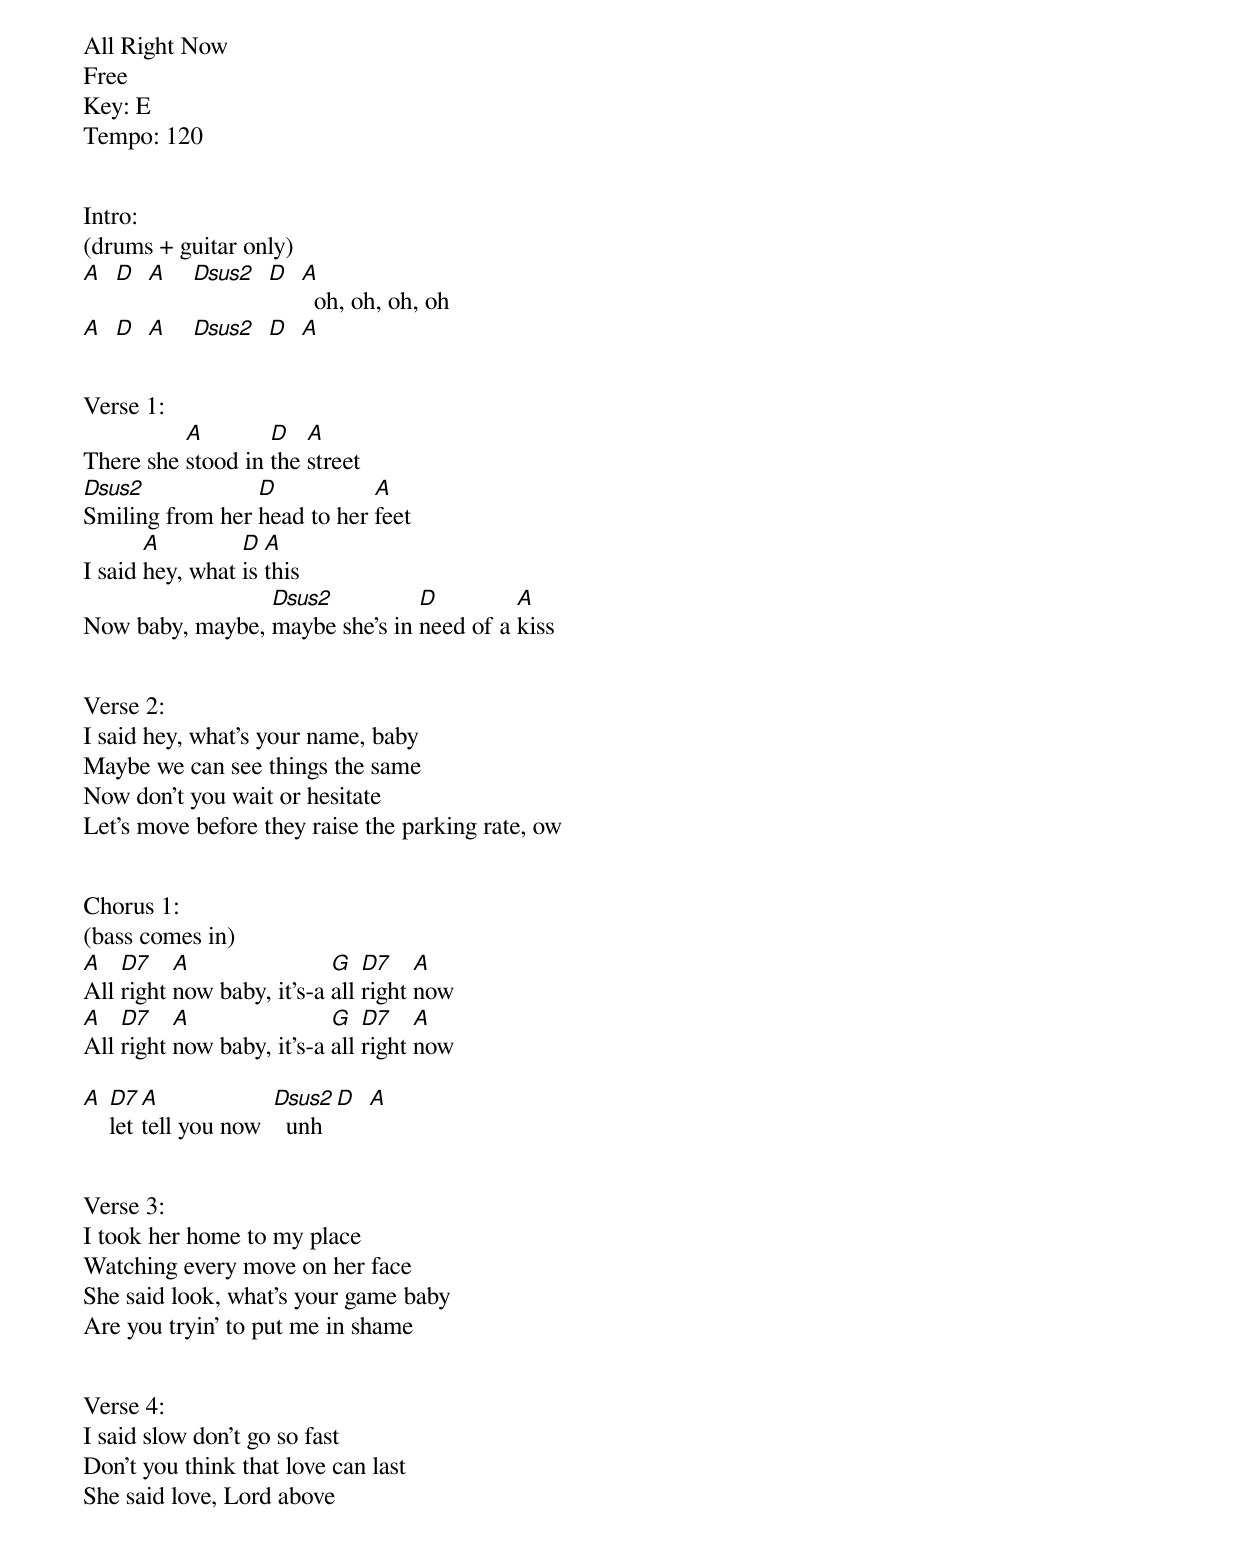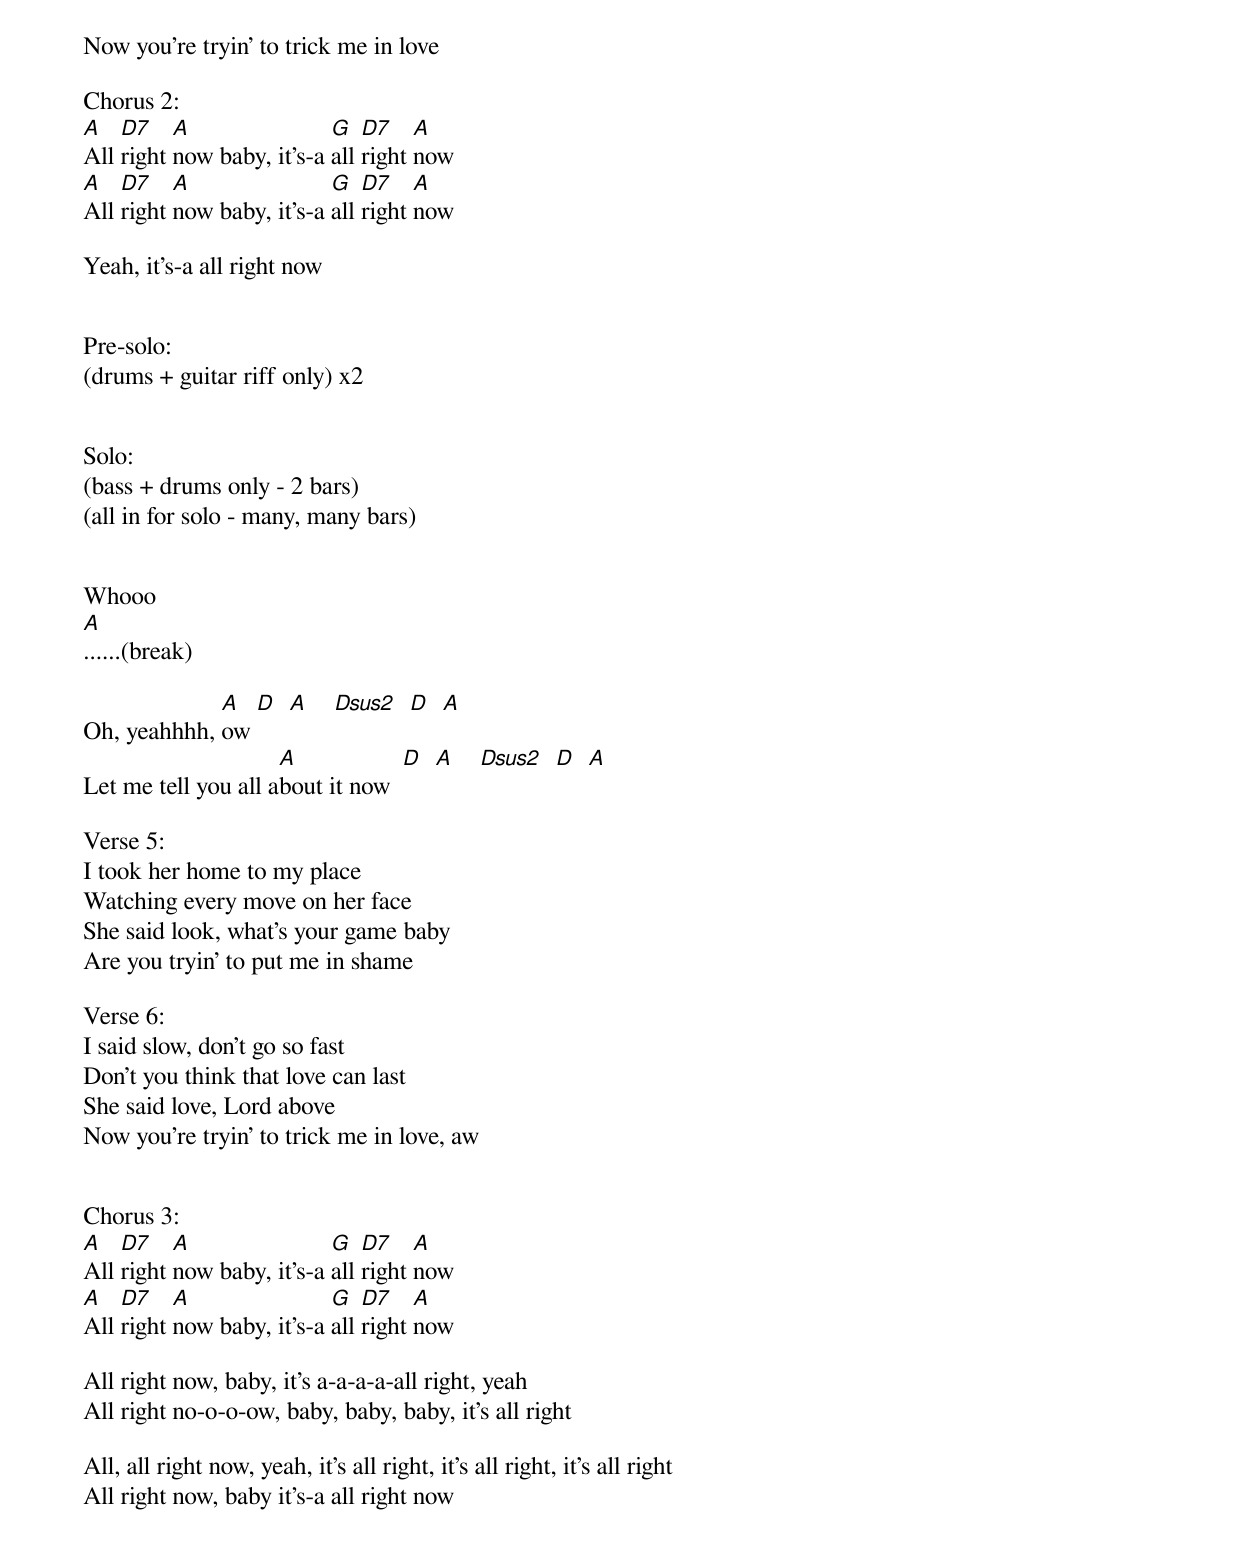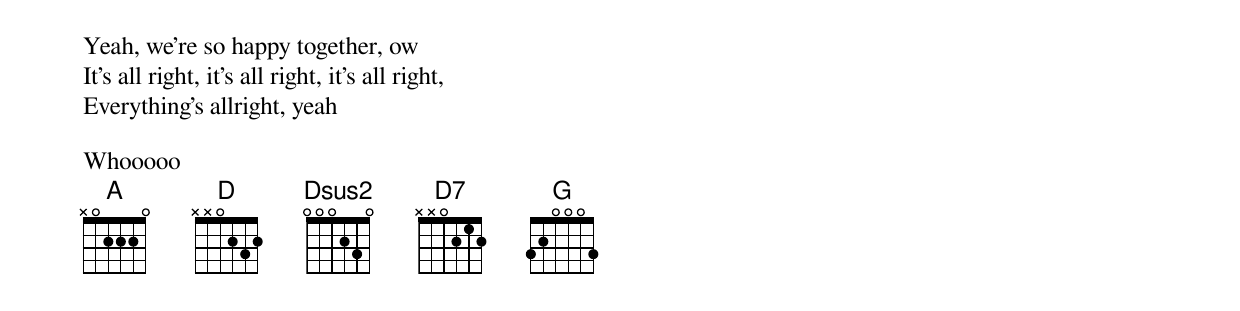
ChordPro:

All Right Now
Free
Key: E
Tempo: 120


Intro:
(drums + guitar only)
[A]  [D]  [A]    [Dsus2]  [D]  [A]  oh, oh, oh, oh
[A]  [D]  [A]    [Dsus2]  [D]  [A]


Verse 1:
There she [A]stood in [D]the [A]street
[Dsus2]Smiling from her [D]head to her [A]feet
I said [A]hey, what [D]is [A]this
Now baby, maybe, [Dsus2]maybe she's in [D]need of a [A]kiss


Verse 2:
I said hey, what's your name, baby
Maybe we can see things the same
Now don't you wait or hesitate
Let's move before they raise the parking rate, ow


Chorus 1:
(bass comes in)
[A]All [D7]right [A]now baby, it's-a [G]all [D7]right [A]now
[A]All [D7]right [A]now baby, it's-a [G]all [D7]right [A]now

[A] [D7]let [A]tell you now  [Dsus2]  unh[D]  [A]


Verse 3:
I took her home to my place
Watching every move on her face
She said look, what's your game baby
Are you tryin' to put me in shame


Verse 4:
I said slow don't go so fast
Don't you think that love can last
She said love, Lord above
Now you're tryin' to trick me in love

Chorus 2:
[A]All [D7]right [A]now baby, it's-a [G]all [D7]right [A]now
[A]All [D7]right [A]now baby, it's-a [G]all [D7]right [A]now

Yeah, it's-a all right now


Pre-solo:
(drums + guitar riff only) x2


Solo:
(bass + drums only - 2 bars)
(all in for solo - many, many bars)


Whooo
[A]......(break)

Oh, yeahhhh, [A]ow [D]  [A]    [Dsus2]  [D]  [A]
Let me tell you all a[A]bout it now  [D]  [A]    [Dsus2]  [D]  [A]

Verse 5:
I took her home to my place
Watching every move on her face
She said look, what's your game baby
Are you tryin' to put me in shame

Verse 6:
I said slow, don't go so fast
Don't you think that love can last
She said love, Lord above
Now you're tryin' to trick me in love, aw


Chorus 3:
[A]All [D7]right [A]now baby, it's-a [G]all [D7]right [A]now
[A]All [D7]right [A]now baby, it's-a [G]all [D7]right [A]now

All right now, baby, it's a-a-a-a-all right, yeah
All right no-o-o-ow, baby, baby, baby, it's all right

All, all right now, yeah, it's all right, it's all right, it's all right
All right now, baby it's-a all right now

Yeah, we're so happy together, ow
It's all right, it's all right, it's all right,
Everything's allright, yeah

Whooooo
